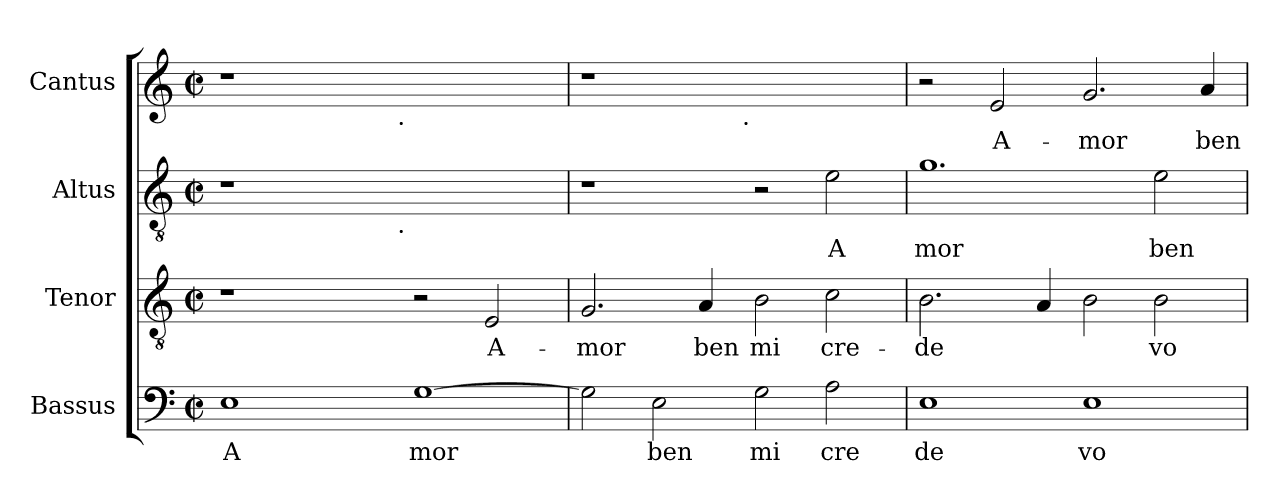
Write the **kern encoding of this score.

**kern	**text	**kern	**text	**kern	**text	**kern	**text
*part4	*part4	*part3	*part3	*part2	*part2	*part1	*part1
*staff4	*staff4	*staff3	*staff3	*staff2	*staff2	*staff1	*staff1
*I"Bassus	*	*I"Tenor	*	*I"Altus	*	*I"Cantus	*
!!LO:PB:g=z
*stria5	*	*stria5	*	*stria5	*	*stria5	*
*clefF4	*	*clefGv2	*	*clefGv2	*	*clefG2	*
*k[]	*	*k[]	*	*k[]	*	*k[]	*
*C:	*	*C:	*	*C:	*	*C:	*
*M2/2	*	*M2/2	*	*M2/2	*	*M2/2	*
*met(c|)	*	*met(c|)	*	*met(c|)	*	*met(c|)	*
=1	=1	=1	=1	=1	=1	=1	=1
!	!LO:LY:b:cj	!	!	!	!	!	!
*	*	*	*	*^	*	*^	*
1E	A	1r	.	1r	2ryy	.	1r	2ryy	.
.	.	.	.	.	4ryy	.	.	4ryy	.
.	.	.	.	.	8ryy	.	.	8ryy	.
.	.	.	.	.	16ryy	.	.	16ryy	.
.	.	.	.	.	64ryy	.	.	64ryy	.
!	!	!	!	!	!	!	!	!LO:TX:b:t=.	!
!	!	!	!	!	!LO:TX:b:t=.	!	!	!	!
.	.	.	.	.	1ryy	.	.	1ryy	.
!	!LO:LY:b:cj	!	!	!	!	!	!	!	!
[>1G	mor	2r	.	1ryy	.	.	1ryy	.	.
!	!	!	!LO:LY:b:cj	!	!	!	!	!	!
.	.	2E/	A-	.	.	.	.	.	.
.	.	.	.	.	32.ryy	.	.	32.ryy	.
=2	=2	=2	=2	=2	=2	=2	=2	=2	=2
!	!LO:LY:b:cj	!	!LO:LY:b:cj	!	!	!	!	!	!
*	*	*	*	*v	*v	*	*	*	*
2G\]	.	2.G/	-mor	1r	.	1r	2ryy	.
!	!LO:LY:b:cj	!	!	!	!	!	!	!
2E\	ben	.	.	.	.	.	4...ryy	.
!	!	!	!LO:LY:b:cj	!	!	!	!	!
.	.	4A/	ben	.	.	.	.	.
!	!	!	!	!	!	!	!LO:TX:b:t=.	!
.	.	.	.	.	.	.	1ryy	.
!	!LO:LY:b:cj	!	!LO:LY:b:cj	!	!	!	!	!
2G\	mi	2B\	mi	2r	.	1ryy	.	.
!	!LO:LY:b:cj	!	!LO:LY:b:cj	!	!LO:LY:b:cj	!	!	!
2A\	cre	2c\	cre-	2e\	A	.	.	.
.	.	.	.	.	.	.	32ryy	.
=3	=3	=3	=3	=3	=3	=3	=3	=3
!	!LO:LY:b:cj	!	!LO:LY:b:cj	!	!LO:LY:b:cj	!	!	!
*	*	*	*	*	*	*v	*v	*
1E	de	2.B\	-de-	1.g	mor	2r	.
!	!	!	!	!	!	!	!LO:LY:b:cj
.	.	.	.	.	.	2e/	A-
!	!	!	!LO:LY:b:cj	!	!	!	!
.	.	4A/	--	.	.	.	.
!	!LO:LY:b:cj	!	!LO:LY:b:cj	!	!	!	!LO:LY:b:cj
1E	vo	2B\	--	.	.	2.g/	-mor
!	!	!	!LO:LY:b:cj	!	!LO:LY:b:cj	!	!
.	.	2B\	-vo	2e\	ben	.	.
!	!	!	!	!	!	!	!LO:LY:b:cj
.	.	.	.	.	.	4a/	ben
=	=	=	=	=	=	=	=
*-	*-	*-	*-	*-	*-	*-	*-
